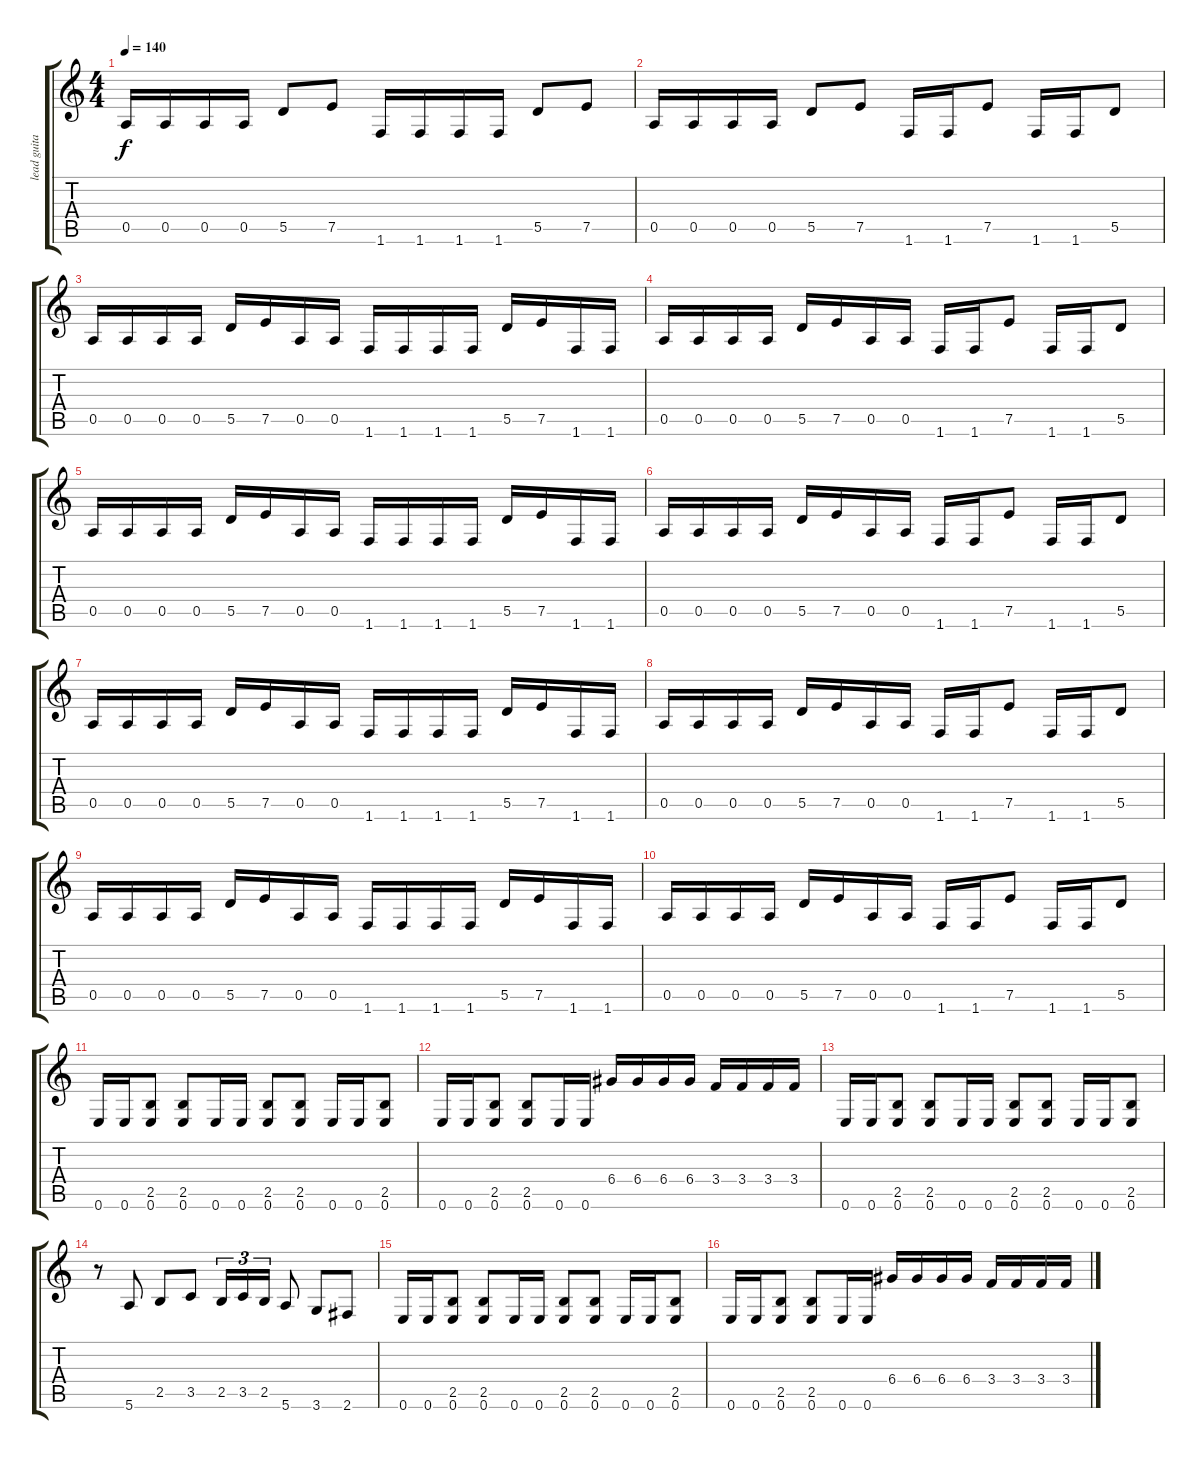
\track ("lead guitar" "lead guita") {instrument distortionguitar}
\staff {score tabs}
\tuning (E4 B3 G3 D3 A2 E2) {hide}
\ts (4 4)
\tempo 140
\clef g2
\ks c
0.5.16{dy f} 0.5.16 0.5.16 0.5.16 5.5.8 7.5.8 1.6.16 1.6.16 1.6.16 1.6.16 5.5.8 7.5.8 |
0.5.16 0.5.16 0.5.16 0.5.16 5.5.8 7.5.8 1.6.16 1.6.16 7.5.8 1.6.16 1.6.16 5.5.8 |
0.5.16 0.5.16 0.5.16 0.5.16 5.5.16 7.5.16 0.5.16 0.5.16 1.6.16 1.6.16 1.6.16 1.6.16 5.5.16 7.5.16 1.6.16 1.6.16 |
0.5.16 0.5.16 0.5.16 0.5.16 5.5.16 7.5.16 0.5.16 0.5.16 1.6.16 1.6.16 7.5.8 1.6.16 1.6.16 5.5.8 |
0.5.16 0.5.16 0.5.16 0.5.16 5.5.16 7.5.16 0.5.16 0.5.16 1.6.16 1.6.16 1.6.16 1.6.16 5.5.16 7.5.16 1.6.16 1.6.16 |
0.5.16 0.5.16 0.5.16 0.5.16 5.5.16 7.5.16 0.5.16 0.5.16 1.6.16 1.6.16 7.5.8 1.6.16 1.6.16 5.5.8 |
0.5.16 0.5.16 0.5.16 0.5.16 5.5.16 7.5.16 0.5.16 0.5.16 1.6.16 1.6.16 1.6.16 1.6.16 5.5.16 7.5.16 1.6.16 1.6.16 |
0.5.16 0.5.16 0.5.16 0.5.16 5.5.16 7.5.16 0.5.16 0.5.16 1.6.16 1.6.16 7.5.8 1.6.16 1.6.16 5.5.8 |
0.5.16 0.5.16 0.5.16 0.5.16 5.5.16 7.5.16 0.5.16 0.5.16 1.6.16 1.6.16 1.6.16 1.6.16 5.5.16 7.5.16 1.6.16 1.6.16 |
0.5.16 0.5.16 0.5.16 0.5.16 5.5.16 7.5.16 0.5.16 0.5.16 1.6.16 1.6.16 7.5.8 1.6.16 1.6.16 5.5.8 |
0.6.16 0.6.16 (2.5 0.6).8 (2.5 0.6).8 0.6.16 0.6.16 (2.5 0.6).8 (2.5 0.6).8 0.6.16 0.6.16 (2.5 0.6).8 |
0.6.16 0.6.16 (2.5 0.6).8 (2.5 0.6).8 0.6.16 0.6.16 6.4.16 6.4.16 6.4.16 6.4.16 3.4.16 3.4.16 3.4.16 3.4.16 |
0.6.16 0.6.16 (2.5 0.6).8 (2.5 0.6).8 0.6.16 0.6.16 (2.5 0.6).8 (2.5 0.6).8 0.6.16 0.6.16 (2.5 0.6).8 |
r.8 5.6.8 2.5.8 3.5.8 2.5.16{tu (3 2)} 3.5.16{tu (3 2)} 2.5.16{tu (3 2)} 5.6.8 3.6.8 2.6.8 |
0.6.16 0.6.16 (2.5 0.6).8 (2.5 0.6).8 0.6.16 0.6.16 (2.5 0.6).8 (2.5 0.6).8 0.6.16 0.6.16 (2.5 0.6).8 |
0.6.16 0.6.16 (2.5 0.6).8 (2.5 0.6).8 0.6.16 0.6.16 6.4.16 6.4.16 6.4.16 6.4.16 3.4.16 3.4.16 3.4.16 3.4.16
